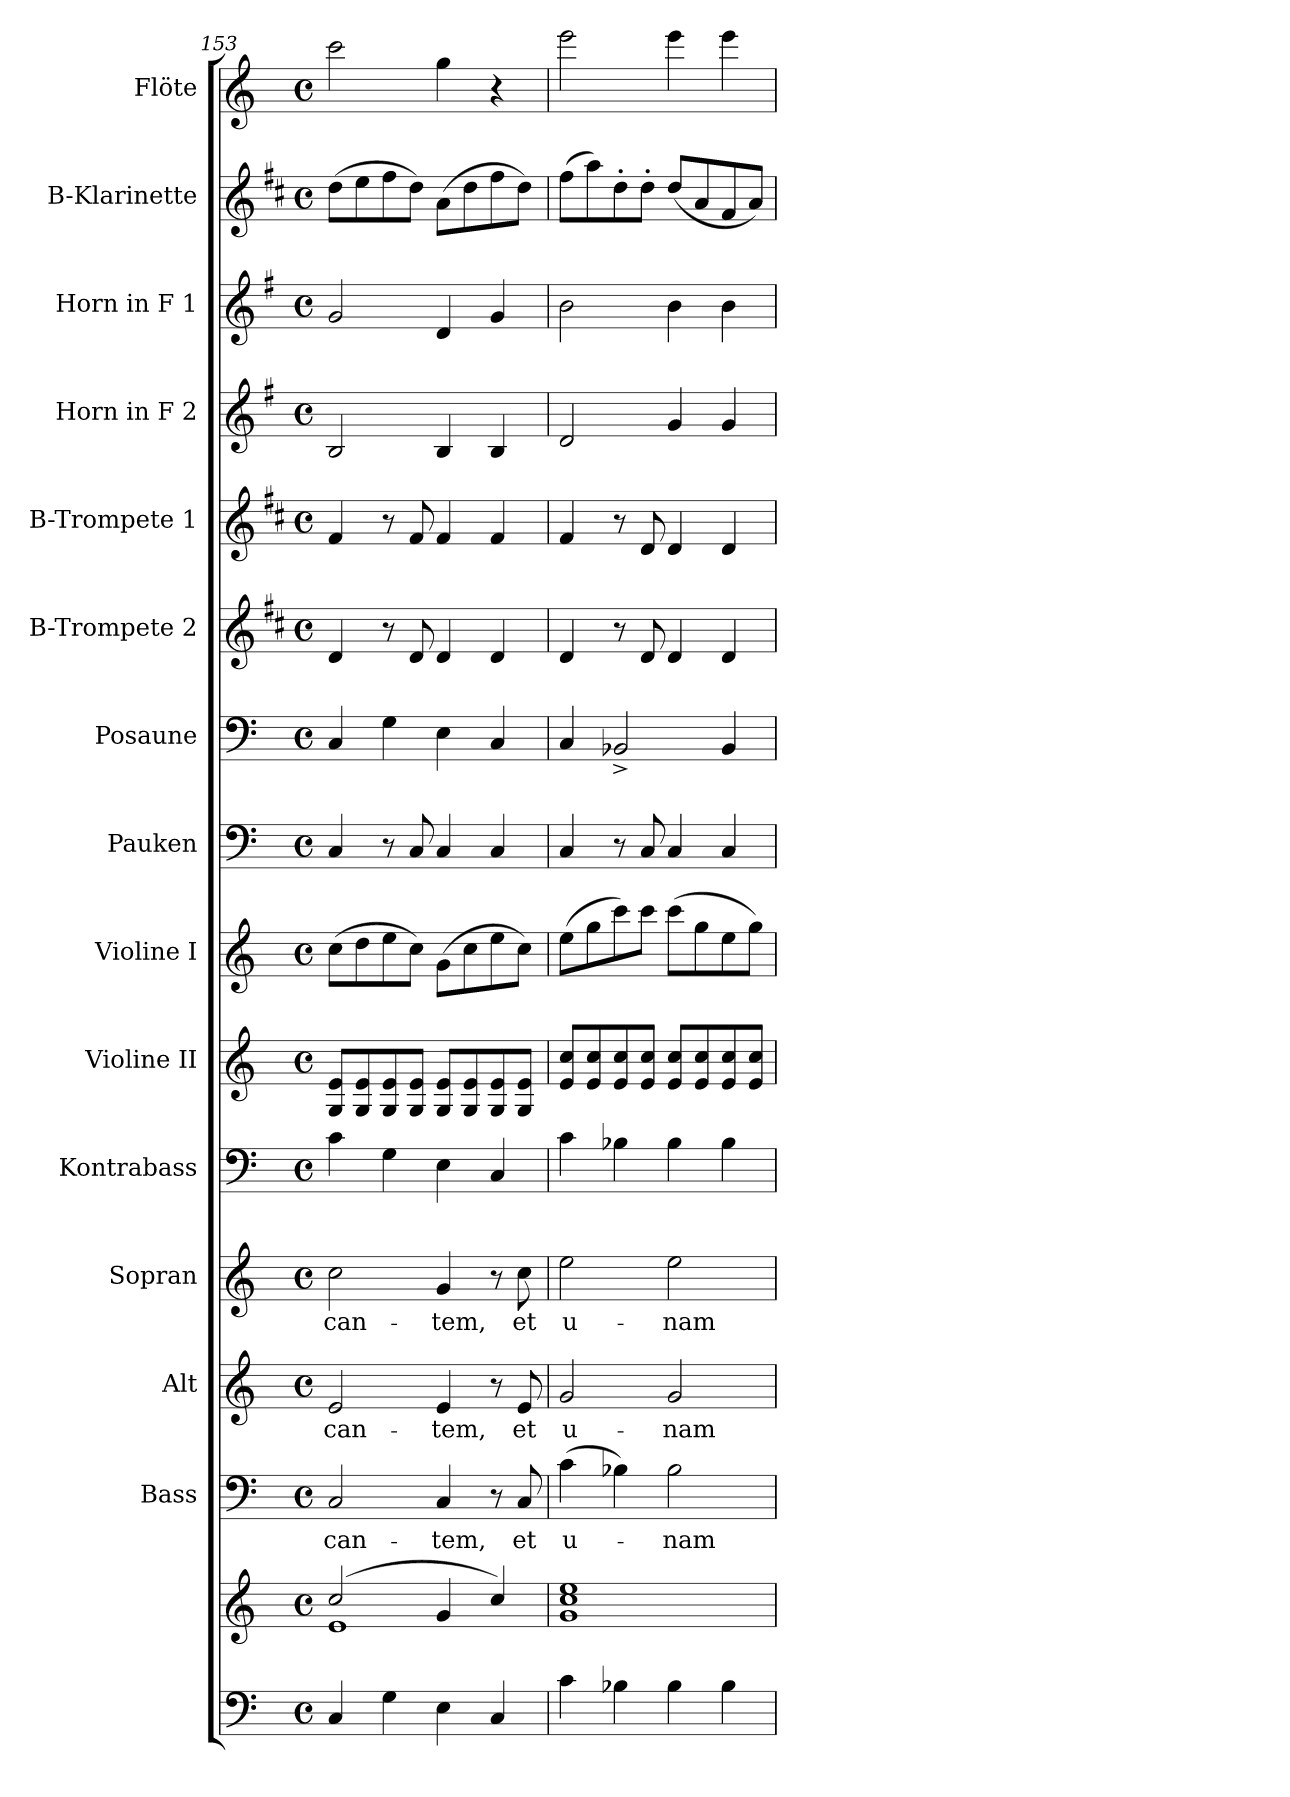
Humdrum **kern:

**kern	**kern	**kern	**text	**kern	**text	**kern	**text	**kern	**kern	**kern	**kern	**kern	**kern	**kern	**kern	**kern	**kern	**kern
*part15	*part15	*part14	*part14	*part13	*part13	*part12	*part12	*part11	*part10	*part9	*part8	*part7	*part6	*part5	*part4	*part3	*part2	*part1
*staff16	*staff15	*staff14	*staff14	*staff13	*staff13	*staff12	*staff12	*staff11	*staff10	*staff9	*staff8	*staff7	*staff6	*staff5	*staff4	*staff3	*staff2	*staff1
*	*	*I"Bass	*	*I"Alt	*	*I"Sopran	*	*I"Kontrabass	*I"Violine II	*I"Violine I	*I"Pauken	*I"Posaune	*I"B-Trompete 2	*I"B-Trompete 1	*I"Horn in F 2	*I"Horn in F 1	*I"B-Klarinette	*I"Flöte
*	*	*I'B.	*	*I'A.	*	*I'S.	*	*I'Kb.	*I'Vl. II	*I'Vl. I	*I'Pk.	*I'Pos.	*I'B Trp. 2	*I'B Trp. 1	*	*	*I'B Kl.	*I'Fl.
*clefF4	*clefG2	*clefF4	*	*clefG2	*	*clefG2	*	*clefF4	*clefG2	*clefG2	*clefF4	*clefF4	*clefG2	*clefG2	*clefG2	*clefG2	*clefG2	*clefG2
*	*	*	*	*	*	*	*	*ITrd7c12	*	*	*	*	*ITrd1c2	*ITrd1c2	*ITrd4c7	*ITrd4c7	*ITrd1c2	*
*k[]	*k[]	*k[]	*	*k[]	*	*k[]	*	*k[]	*k[]	*k[]	*k[]	*k[]	*k[]	*k[]	*k[]	*k[]	*k[]	*k[]
*C:	*C:	*C:	*	*C:	*	*C:	*	*C:	*C:	*C:	*C:	*C:	*C:	*C:	*C:	*C:	*C:	*C:
*M4/4	*M4/4	*M4/4	*	*M4/4	*	*M4/4	*	*M4/4	*M4/4	*M4/4	*M4/4	*M4/4	*M4/4	*M4/4	*M4/4	*M4/4	*M4/4	*M4/4
*met(c)	*met(c)	*met(c)	*	*met(c)	*	*met(c)	*	*met(c)	*met(c)	*met(c)	*met(c)	*met(c)	*met(c)	*met(c)	*met(c)	*met(c)	*met(c)	*met(c)
=153	=153	=153	=153	=153	=153	=153	=153	=153	=153	=153	=153	=153	=153	=153	=153	=153	=153	=153
*	*^	*	*	*	*	*	*	*	*	*	*	*	*	*	*	*	*	*
!	!	!	!	!LO:LY:b	!	!LO:LY:b	!	!LO:LY:b	!	!	!	!	!	!	!	!	!	!	!
4C/	(2cc/	1e	2C/	-can-	2e/	-can-	2cc\	-can-	4C\	8G/ 8e/L	(>8cc\L	4C/	4C/	4c/	4e/	2E/	2c/	(>8cc\L	2ccc\
.	.	.	.	.	.	.	.	.	.	8G/ 8e/	8dd\	.	.	.	.	.	.	8dd\	.
4G\	.	.	.	.	.	.	.	.	4GG\	8G/ 8e/	8ee\	8r	4G\	8r	8r	.	.	8ee\	.
.	.	.	.	.	.	.	.	.	.	8G/ 8e/J	8cc\J)	8C/	.	8c/	8e/	.	.	8cc\J)	.
!	!	!	!	!LO:LY:b	!	!LO:LY:b	!	!LO:LY:b	!	!	!	!	!	!	!	!	!	!	!
4E\	4g/	.	4C/	-tem,	4e/	-tem,	4g/	-tem,	4EE\	8G/ 8e/L	(>8g\L	4C/	4E\	4c/	4e/	4E/	4G/	(>8g\L	4gg\
.	.	.	.	.	.	.	.	.	.	8G/ 8e/	8cc\	.	.	.	.	.	.	8cc\	.
4C/	4cc/)	.	8r	.	8r	.	8r	.	4CC/	8G/ 8e/	8ee\	4C/	4C/	4c/	4e/	4E/	4c/	8ee\	4r
!	!	!	!	!LO:LY:b	!	!LO:LY:b	!	!LO:LY:b	!	!	!	!	!	!	!	!	!	!	!
.	.	.	8C/	et	8e/	et	8cc\	et	.	8G/ 8e/J	8cc\J)	.	.	.	.	.	.	8cc\J)	.
*	*v	*v	*	*	*	*	*	*	*	*	*	*	*	*	*	*	*	*	*
!!LO:PB:g=z
=154	=154	=154	=154	=154	=154	=154	=154	=154	=154	=154	=154	=154	=154	=154	=154	=154	=154	=154
!	!	!	!LO:LY:b	!	!LO:LY:b	!	!LO:LY:b	!	!	!	!	!	!	!	!	!	!	!
4c\	1g 1cc 1ee	(>4c\	u-	2g/	u-	2ee\	u-	4C\	8e/ 8cc/L	(>8ee\L	4C/	4C/	4c/	4e/	2G/	2e\	(>8ee\L	2eee\
.	.	.	.	.	.	.	.	.	8e/ 8cc/	8gg\	.	.	.	.	.	.	8gg\)	.
4B-X\	.	4B-X\)	.	.	.	.	.	4BB-X\	8e/ 8cc/	8ccc\)	8r	2BB-X^</	8r	8r	.	.	8cc'>\	.
.	.	.	.	.	.	.	.	.	8e/ 8cc/J	8ccc\J	8C/	.	8c/	8c/	.	.	8cc'>\J	.
!	!	!	!LO:LY:b	!	!LO:LY:b	!	!LO:LY:b	!	!	!	!	!	!	!	!	!	!	!
4B-\	.	2B-\	-nam	2g/	-nam	2ee\	-nam	4BB-\	8e/ 8cc/L	(>8ccc\L	4C/	.	4c/	4c/	4c/	4e\	(<8cc/L	4eee\
.	.	.	.	.	.	.	.	.	8e/ 8cc/	8gg\	.	.	.	.	.	.	8g/	.
4B-\	.	.	.	.	.	.	.	4BB-\	8e/ 8cc/	8ee\	4C/	4BB-/	4c/	4c/	4c/	4e\	8e/	4eee\
.	.	.	.	.	.	.	.	.	8e/ 8cc/J	8gg\J)	.	.	.	.	.	.	8g/J)	.
=	=	=	=	=	=	=	=	=	=	=	=	=	=	=	=	=	=	=
*-	*-	*-	*-	*-	*-	*-	*-	*-	*-	*-	*-	*-	*-	*-	*-	*-	*-	*-
